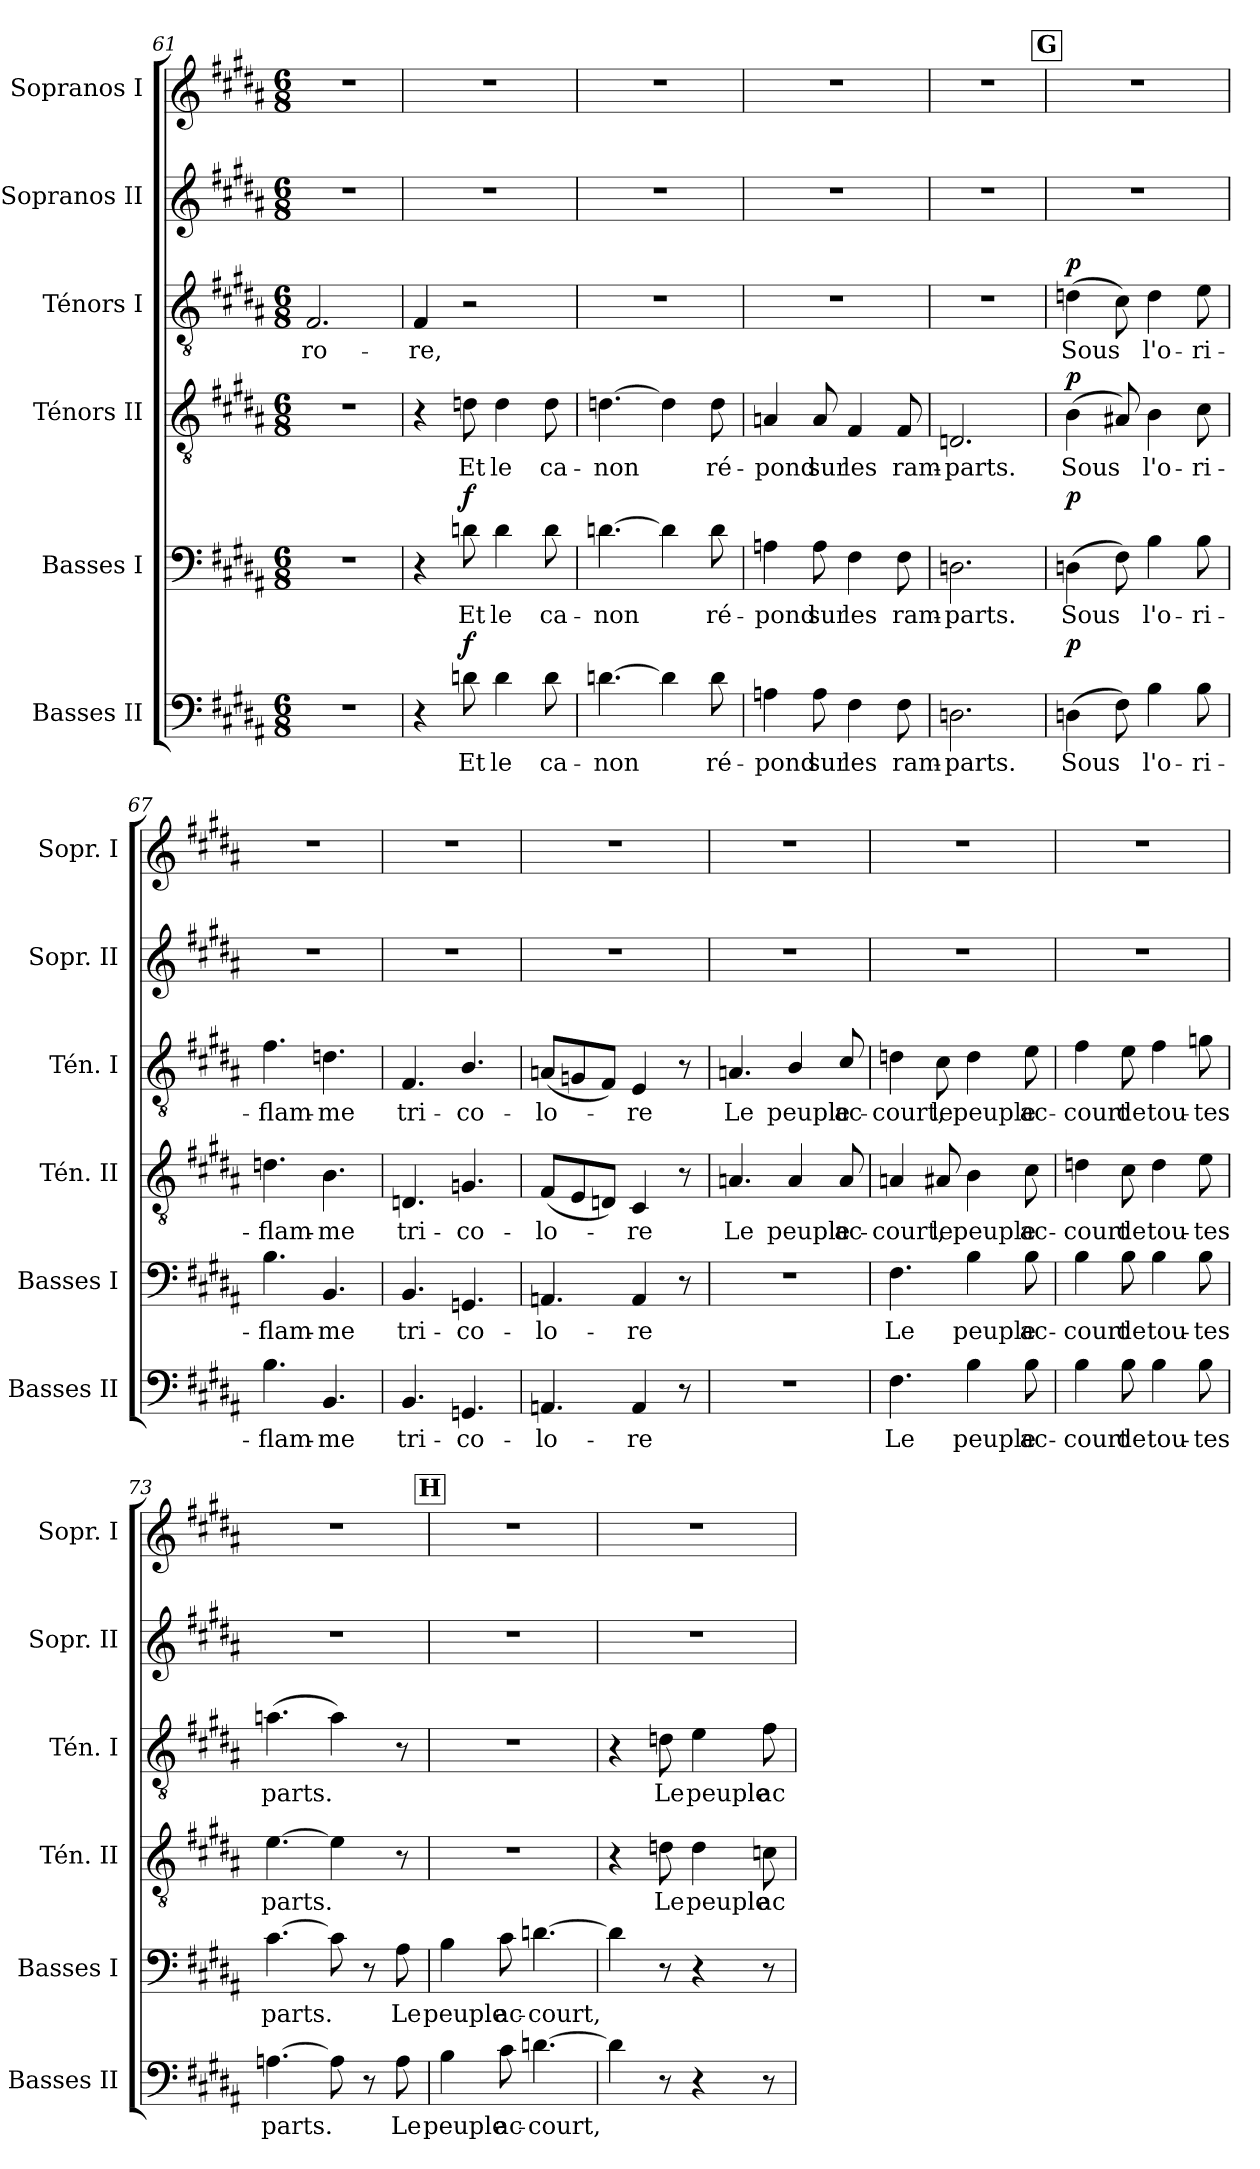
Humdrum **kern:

**kern	**text	**dynam	**kern	**text	**dynam	**kern	**text	**dynam	**kern	**text	**dynam	**kern	**kern
*part6	*part6	*part6	*part5	*part5	*part5	*part4	*part4	*part4	*part3	*part3	*part3	*part2	*part1
*staff6	*staff6	*staff6	*staff5	*staff5	*staff5	*staff4	*staff4	*staff4	*staff3	*staff3	*staff3	*staff2	*staff1
*I"Basses II	*	*	*I"Basses I	*	*	*I"Ténors II	*	*	*I"Ténors I	*	*	*I"Sopranos II	*I"Sopranos I
*I'Basses II	*	*	*I'Basses I	*	*	*I'Tén. II	*	*	*I'Tén. I	*	*	*I'Sopr. II	*I'Sopr. I
*clefF4	*	*	*clefF4	*	*	*clefGv2	*	*	*clefGv2	*	*	*clefG2	*clefG2
*k[f#c#g#d#a#]	*	*	*k[f#c#g#d#a#]	*	*	*k[f#c#g#d#a#]	*	*	*k[f#c#g#d#a#]	*	*	*k[f#c#g#d#a#]	*k[f#c#g#d#a#]
*M6/8	*	*	*M6/8	*	*	*M6/8	*	*	*M6/8	*	*	*M6/8	*M6/8
=61	=61	=61	=61	=61	=61	=61	=61	=61	=61	=61	=61	=61	=61
!	!	!	!	!	!	!	!	!	!	!LO:LY:b	!	!	!
2.r	.	.	2.r	.	.	2.r	.	.	2.F#/	-ro-	.	2.r	2.r
=62	=62	=62	=62	=62	=62	=62	=62	=62	=62	=62	=62	=62	=62
!	!	!	!	!	!	!	!	!	!	!LO:LY:b	!	!	!
4r	.	.	4r	.	.	4r	.	.	4F#/	-re,	.	2.r	2.r
!	!LO:LY:b	!LO:DY:a	!	!LO:LY:b	!LO:DY:a	!	!LO:LY:b	!	!	!	!	!	!
8dn\	Et	f	8dn\	Et	f	8dn\	Et	.	2r	.	.	.	.
!	!LO:LY:b	!	!	!LO:LY:b	!	!	!LO:LY:b	!	!	!	!	!	!
4d\	le	.	4d\	le	.	4d\	le	.	.	.	.	.	.
!	!LO:LY:b	!	!	!LO:LY:b	!	!	!LO:LY:b	!	!	!	!	!	!
8d\	ca-	.	8d\	ca-	.	8d\	ca-	.	.	.	.	.	.
=63	=63	=63	=63	=63	=63	=63	=63	=63	=63	=63	=63	=63	=63
!	!LO:LY:b	!	!	!LO:LY:b	!	!	!LO:LY:b	!	!	!	!	!	!
[4.dn\	-non	.	[4.dn\	-non	.	[4.dn\	-non	.	2.r	.	.	2.r	2.r
4d\]	.	.	4d\]	.	.	4d\]	.	.	.	.	.	.	.
!	!LO:LY:b	!	!	!LO:LY:b	!	!	!LO:LY:b	!	!	!	!	!	!
8d\	ré-	.	8d\	ré-	.	8d\	ré-	.	.	.	.	.	.
!!LO:PB:g=z
=64	=64	=64	=64	=64	=64	=64	=64	=64	=64	=64	=64	=64	=64
!	!LO:LY:b	!	!	!LO:LY:b	!	!	!LO:LY:b	!	!	!	!	!	!
4An\	-pond	.	4An\	-pond	.	4An/	-pond	.	2.r	.	.	2.r	2.r
!	!LO:LY:b	!	!	!LO:LY:b	!	!	!LO:LY:b	!	!	!	!	!	!
8A\	sur	.	8A\	sur	.	8A/	sur	.	.	.	.	.	.
!	!LO:LY:b	!	!	!LO:LY:b	!	!	!LO:LY:b	!	!	!	!	!	!
4F#\	les	.	4F#\	les	.	4F#/	les	.	.	.	.	.	.
!	!LO:LY:b	!	!	!LO:LY:b	!	!	!LO:LY:b	!	!	!	!	!	!
8F#\	ram-	.	8F#\	ram-	.	8F#/	ram-	.	.	.	.	.	.
=65	=65	=65	=65	=65	=65	=65	=65	=65	=65	=65	=65	=65	=65
!	!LO:LY:b	!	!	!LO:LY:b	!	!	!LO:LY:b	!	!	!	!	!	!
2.Dn\	-parts.	.	2.Dn\	-parts.	.	2.Dn/	-parts.	.	2.r	.	.	2.r	2.r
!!LO:REH:place=s1:a:B:fs=14:t=G
=66	=66	=66	=66	=66	=66	=66	=66	=66	=66	=66	=66	=66	=66
!	!LO:LY:b	!LO:DY:a	!	!LO:LY:b	!LO:DY:a	!	!LO:LY:b	!LO:DY:a	!	!LO:LY:b	!LO:DY:a	!	!
(>4Dn\	Sous	p	(>4Dn\	Sous	p	(>4B\	Sous	p	(>4dn\	Sous	p	2.r	2.r
8F#\)	.	.	8F#\)	.	.	8A#X/)	.	.	8c#\)	.	.	.	.
!	!LO:LY:b	!	!	!LO:LY:b	!	!	!LO:LY:b	!	!	!LO:LY:b	!	!	!
4B\	l'o-	.	4B\	l'o-	.	4B\	l'o-	.	4d\	l'o-	.	.	.
!	!LO:LY:b	!	!	!LO:LY:b	!	!	!LO:LY:b	!	!	!LO:LY:b	!	!	!
8B\	-ri-	.	8B\	-ri-	.	8c#\	-ri-	.	8e\	-ri-	.	.	.
=67	=67	=67	=67	=67	=67	=67	=67	=67	=67	=67	=67	=67	=67
!	!LO:LY:b	!	!	!LO:LY:b	!	!	!LO:LY:b	!	!	!LO:LY:b	!	!	!
4.B\	-flam-	.	4.B\	-flam-	.	4.dn\	-flam-	.	4.f#\	-flam-	.	2.r	2.r
!	!LO:LY:b	!	!	!LO:LY:b	!	!	!LO:LY:b	!	!	!LO:LY:b	!	!	!
4.BB/	-me	.	4.BB/	-me	.	4.B\	-me	.	4.dn\	-me	.	.	.
=68	=68	=68	=68	=68	=68	=68	=68	=68	=68	=68	=68	=68	=68
!	!LO:LY:b	!	!	!LO:LY:b	!	!	!LO:LY:b	!	!	!LO:LY:b	!	!	!
4.BB/	tri-	.	4.BB/	tri-	.	4.Dn/	tri-	.	4.F#/	tri-	.	2.r	2.r
!	!LO:LY:b	!	!	!LO:LY:b	!	!	!LO:LY:b	!	!	!LO:LY:b	!	!	!
4.GGn/	-co-	.	4.GGn/	-co-	.	4.Gn/	-co-	.	4.B/	-co-	.	.	.
=69	=69	=69	=69	=69	=69	=69	=69	=69	=69	=69	=69	=69	=69
!	!LO:LY:b	!	!	!LO:LY:b	!	!	!LO:LY:b	!	!	!LO:LY:b	!	!	!
4.AAn/	-lo-	.	4.AAn/	-lo-	.	(<8F#/L	-lo-	.	(<8An/L	-lo-	.	2.r	2.r
.	.	.	.	.	.	8E/	.	.	8Gn/	.	.	.	.
.	.	.	.	.	.	8Dn/J)	.	.	8F#/J)	.	.	.	.
!	!LO:LY:b	!	!	!LO:LY:b	!	!	!LO:LY:b	!	!	!LO:LY:b	!	!	!
4AA/	-re	.	4AA/	-re	.	4C#/	-re	.	4E/	-re	.	.	.
8r	.	.	8r	.	.	8r	.	.	8r	.	.	.	.
!!LO:PB:g=z
=70	=70	=70	=70	=70	=70	=70	=70	=70	=70	=70	=70	=70	=70
!	!	!	!	!	!	!	!LO:LY:b	!	!	!LO:LY:b	!	!	!
2.r	.	.	2.r	.	.	4.An/	Le	.	4.An/	Le	.	2.r	2.r
!	!	!	!	!	!	!	!LO:LY:b	!	!	!LO:LY:b	!	!	!
.	.	.	.	.	.	4A/	peuple	.	4B/	peuple	.	.	.
!	!	!	!	!	!	!	!LO:LY:b	!	!	!LO:LY:b	!	!	!
.	.	.	.	.	.	8A/	ac-	.	8c#/	ac-	.	.	.
=71	=71	=71	=71	=71	=71	=71	=71	=71	=71	=71	=71	=71	=71
!	!LO:LY:b	!	!	!LO:LY:b	!	!	!LO:LY:b	!	!	!LO:LY:b	!	!	!
4.F#\	Le	.	4.F#\	Le	.	4An/	-court,	.	4dn\	-court,	.	2.r	2.r
!	!	!	!	!	!	!	!LO:LY:b	!	!	!LO:LY:b	!	!	!
.	.	.	.	.	.	8A#X/	le	.	8c#\	le	.	.	.
!	!LO:LY:b	!	!	!LO:LY:b	!	!	!LO:LY:b	!	!	!LO:LY:b	!	!	!
4B\	peuple	.	4B\	peuple	.	4B\	peuple	.	4d\	peuple	.	.	.
!	!LO:LY:b	!	!	!LO:LY:b	!	!	!LO:LY:b	!	!	!LO:LY:b	!	!	!
8B\	ac-	.	8B\	ac-	.	8c#\	ac-	.	8e\	ac-	.	.	.
=72	=72	=72	=72	=72	=72	=72	=72	=72	=72	=72	=72	=72	=72
!	!LO:LY:b	!	!	!LO:LY:b	!	!	!LO:LY:b	!	!	!LO:LY:b	!	!	!
4B\	-court	.	4B\	-court	.	4dn\	-court	.	4f#\	-court	.	2.r	2.r
!	!LO:LY:b	!	!	!LO:LY:b	!	!	!LO:LY:b	!	!	!LO:LY:b	!	!	!
8B\	de	.	8B\	de	.	8c#\	de	.	8e\	de	.	.	.
!	!LO:LY:b	!	!	!LO:LY:b	!	!	!LO:LY:b	!	!	!LO:LY:b	!	!	!
4B\	tou-	.	4B\	tou-	.	4d\	tou-	.	4f#\	tou-	.	.	.
!	!LO:LY:b	!	!	!LO:LY:b	!	!	!LO:LY:b	!	!	!LO:LY:b	!	!	!
8B\	-tes	.	8B\	-tes	.	8e\	-tes	.	8gn\	-tes	.	.	.
=73	=73	=73	=73	=73	=73	=73	=73	=73	=73	=73	=73	=73	=73
!	!LO:LY:b	!	!	!LO:LY:b	!	!	!LO:LY:b	!	!	!LO:LY:b	!	!	!
[4.An\	parts.	.	[4.c#\	parts.	.	[4.e\	parts.	.	(>4.an\	parts.	.	2.r	2.r
8A\]	.	.	8c#\]	.	.	4e\]	.	.	4a\)	.	.	.	.
8r	.	.	8r	.	.	.	.	.	.	.	.	.	.
!	!LO:LY:b	!	!	!LO:LY:b	!	!	!	!	!	!	!	!	!
8A\	Le	.	8A#\	Le	.	8r	.	.	8r	.	.	.	.
!!LO:REH:place=s1:a:B:fs=14:t=H
=74	=74	=74	=74	=74	=74	=74	=74	=74	=74	=74	=74	=74	=74
!	!LO:LY:b	!	!	!LO:LY:b	!	!	!	!	!	!	!	!	!
4B\	peuple	.	4B\	peuple	.	2.r	.	.	2.r	.	.	2.r	2.r
!	!LO:LY:b	!	!	!LO:LY:b	!	!	!	!	!	!	!	!	!
8c#\	ac-	.	8c#\	ac-	.	.	.	.	.	.	.	.	.
!	!LO:LY:b	!	!	!LO:LY:b	!	!	!	!	!	!	!	!	!
[4.dn\	-court,	.	[4.dn\	-court,	.	.	.	.	.	.	.	.	.
!!LO:PB:g=z
=75	=75	=75	=75	=75	=75	=75	=75	=75	=75	=75	=75	=75	=75
4d\]	.	.	4d\]	.	.	4r	.	.	4r	.	.	2.r	2.r
!	!	!	!	!	!	!	!LO:LY:b	!	!	!LO:LY:b	!	!	!
8r	.	.	8r	.	.	8dn\	Le	.	8dn\	Le	.	.	.
!	!	!	!	!	!	!	!LO:LY:b	!	!	!LO:LY:b	!	!	!
4r	.	.	4r	.	.	4d\	peuple	.	4e\	peuple	.	.	.
!	!	!	!	!	!	!	!LO:LY:b	!	!	!LO:LY:b	!	!	!
8r	.	.	8r	.	.	8cn\	ac-	.	8f#\	ac-	.	.	.
=	=	=	=	=	=	=	=	=	=	=	=	=	=
*-	*-	*-	*-	*-	*-	*-	*-	*-	*-	*-	*-	*-	*-
